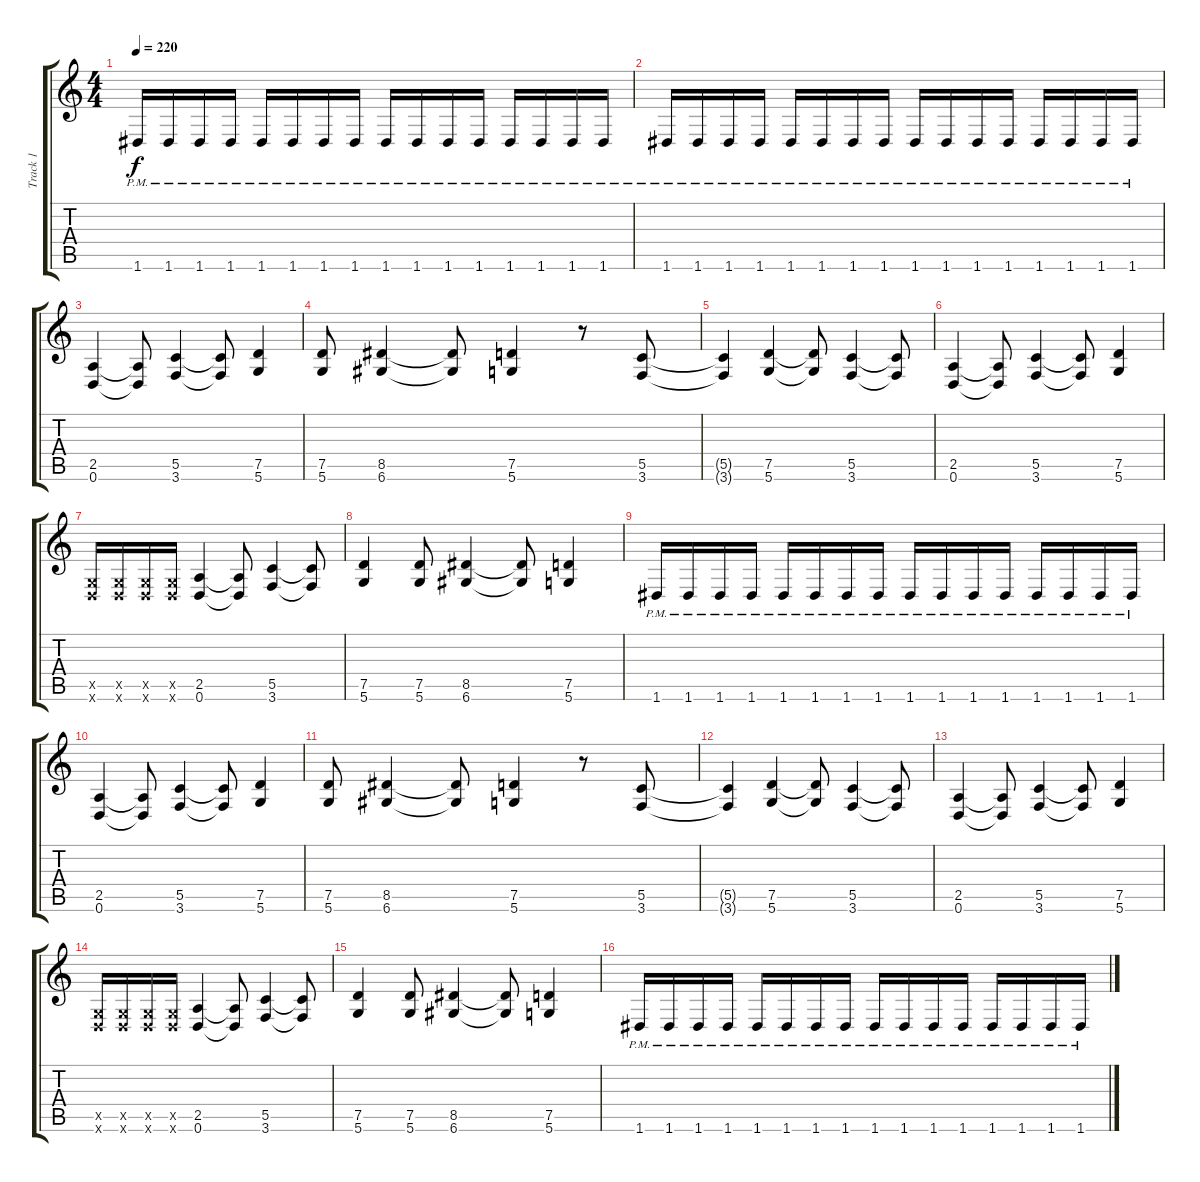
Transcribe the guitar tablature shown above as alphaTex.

\track ("Track 1" "Track 1") {instrument distortionguitar}
\staff {score tabs}
\tuning (D4 A3 F3 C3 G2 D2) {hide}
\ts (4 4)
\tempo 220
\clef g2
\ks c
1.6{pm}.16{dy f} 1.6{pm}.16 1.6{pm}.16 1.6{pm}.16 1.6{pm}.16 1.6{pm}.16 1.6{pm}.16 1.6{pm}.16 1.6{pm}.16 1.6{pm}.16 1.6{pm}.16 1.6{pm}.16 1.6{pm}.16 1.6{pm}.16 1.6{pm}.16 1.6{pm}.16 |
1.6{pm}.16 1.6{pm}.16 1.6{pm}.16 1.6{pm}.16 1.6{pm}.16 1.6{pm}.16 1.6{pm}.16 1.6{pm}.16 1.6{pm}.16 1.6{pm}.16 1.6{pm}.16 1.6{pm}.16 1.6{pm}.16 1.6{pm}.16 1.6{pm}.16 1.6{pm}.16 |
(2.5 0.6).4 (2.5{t} 0.6{t}).8 (5.5 3.6).4 (5.5{t} 3.6{t}).8 (7.5 5.6).4 |
(7.5 5.6).8 (8.5 6.6).4 (8.5{t} 6.6{t}).8 (7.5 5.6).4 r.8 (5.5 3.6).8 |
(5.5{t} 3.6{t}).4 (7.5 5.6).4 (7.5{t} 5.6{t}).8 (5.5 3.6).4 (5.5{t} 3.6{t}).8 |
(2.5 0.6).4 (2.5{t} 0.6{t}).8 (5.5 3.6).4 (5.5{t} 3.6{t}).8 (7.5 5.6).4 |
(0.5{x} 0.6{x}).16 (0.5{x} 0.6{x}).16 (0.5{x} 0.6{x}).16 (0.5{x} 0.6{x}).16 (2.5 0.6).4 (2.5{t} 0.6{t}).8 (5.5 3.6).4 (5.5{t} 3.6{t}).8 |
(7.5 5.6).4 (7.5 5.6).8 (8.5 6.6).4 (8.5{t} 6.6{t}).8 (7.5 5.6).4 |
1.6{pm}.16 1.6{pm}.16 1.6{pm}.16 1.6{pm}.16 1.6{pm}.16 1.6{pm}.16 1.6{pm}.16 1.6{pm}.16 1.6{pm}.16 1.6{pm}.16 1.6{pm}.16 1.6{pm}.16 1.6{pm}.16 1.6{pm}.16 1.6{pm}.16 1.6{pm}.16 |
(2.5 0.6).4 (2.5{t} 0.6{t}).8 (5.5 3.6).4 (5.5{t} 3.6{t}).8 (7.5 5.6).4 |
(7.5 5.6).8 (8.5 6.6).4 (8.5{t} 6.6{t}).8 (7.5 5.6).4 r.8 (5.5 3.6).8 |
(5.5{t} 3.6{t}).4 (7.5 5.6).4 (7.5{t} 5.6{t}).8 (5.5 3.6).4 (5.5{t} 3.6{t}).8 |
(2.5 0.6).4 (2.5{t} 0.6{t}).8 (5.5 3.6).4 (5.5{t} 3.6{t}).8 (7.5 5.6).4 |
(0.5{x} 0.6{x}).16 (0.5{x} 0.6{x}).16 (0.5{x} 0.6{x}).16 (0.5{x} 0.6{x}).16 (2.5 0.6).4 (2.5{t} 0.6{t}).8 (5.5 3.6).4 (5.5{t} 3.6{t}).8 |
(7.5 5.6).4 (7.5 5.6).8 (8.5 6.6).4 (8.5{t} 6.6{t}).8 (7.5 5.6).4 |
1.6{pm}.16 1.6{pm}.16 1.6{pm}.16 1.6{pm}.16 1.6{pm}.16 1.6{pm}.16 1.6{pm}.16 1.6{pm}.16 1.6{pm}.16 1.6{pm}.16 1.6{pm}.16 1.6{pm}.16 1.6{pm}.16 1.6{pm}.16 1.6{pm}.16 1.6{pm}.16
